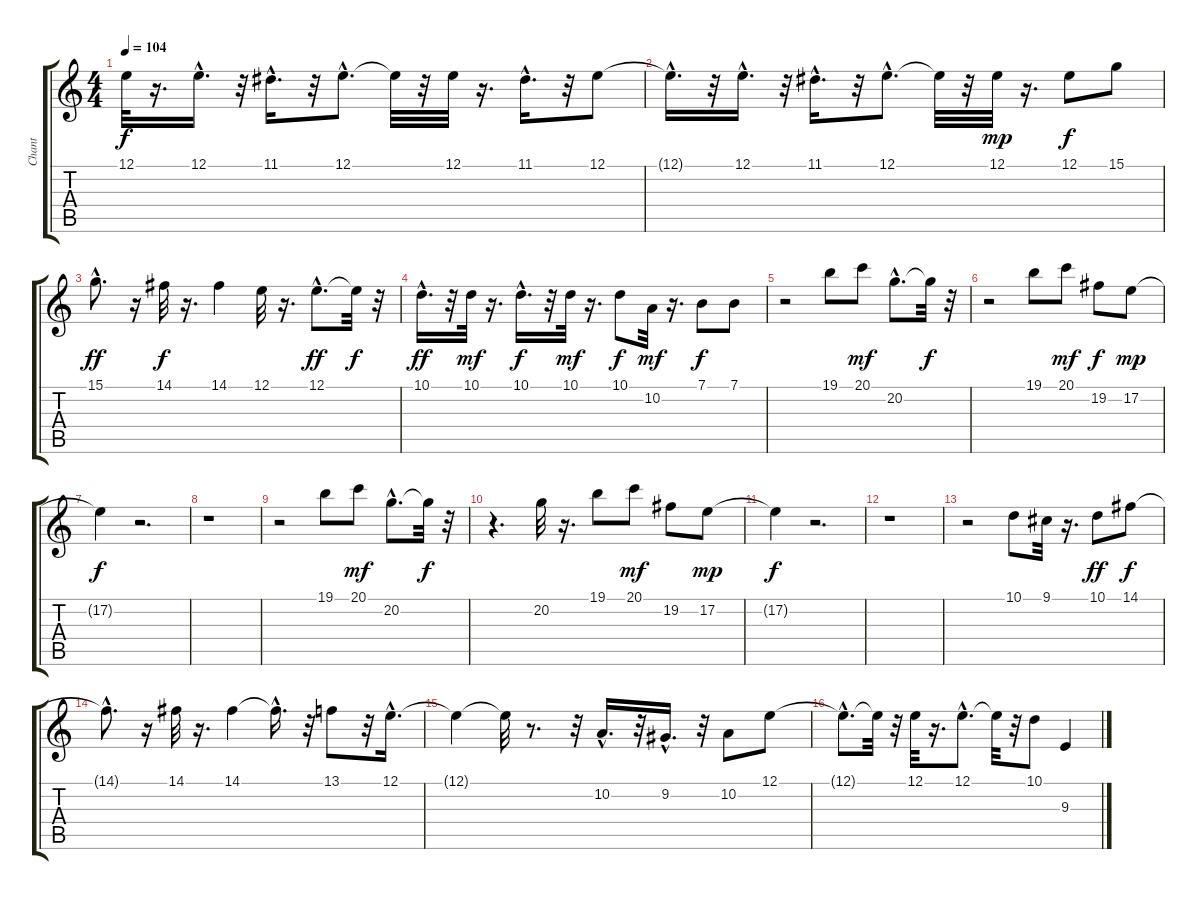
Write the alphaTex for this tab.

\track ("Chant" "Chant") {instrument flute}
\staff {score tabs}
\tuning (E4 B3 G3 D3 A2 E2) {hide}
\ts (4 4)
\tempo 104
\clef g2
\ks c
12.1.32{dy f} r.16{d} 12.1{hac}.16{d} r.32 11.1{hac}.16{d} r.32 12.1{hac}.8{d} 12.1{t}.32 r.32 12.1.32 r.16{d} 11.1{hac}.16{d} r.32 12.1.8 |
12.1{hac t}.16{d} r.32 12.1{hac}.16{d} r.32 11.1{hac}.16{d} r.32 12.1{hac}.8{d} 12.1{t}.32 r.32 12.1.32{dy mp} r.16{d} 12.1.8{dy f} 15.1.8 |
15.1{hac}.8{d dy ff} r.16 14.1.32{dy f} r.16{d} 14.1.4 12.1.32 r.16{d} 12.1{hac}.8{d dy ff} 12.1{t}.32{dy f} r.32 |
10.1{hac}.16{d dy ff} r.32 10.1.32{dy mf} r.16{d} 10.1{hac}.16{d dy f} r.32 10.1.32{dy mf} r.16{d} 10.1.8{dy f} 10.2.32{dy mf} r.16{d} 7.1.8{dy f} 7.1.8 |
r.2 19.1.8 20.1.8{dy mf} 20.2{hac}.8{d} 20.2{t}.32{dy f} r.32 |
r.2 19.1.8 20.1.8{dy mf} 19.2.8{dy f} 17.2.8{dy mp} |
17.2{t}.4{dy f} r.2{d} |
r.1 |
r.2 19.1.8 20.1.8{dy mf} 20.2{hac}.8{d} 20.2{t}.32{dy f} r.32 |
r.4{d} 20.2.32 r.16{d} 19.1.8 20.1.8{dy mf} 19.2.8 17.2.8{dy mp} |
17.2{t}.4{dy f} r.2{d} |
r.1 |
r.2 10.1.8 9.1.32 r.16{d} 10.1.8{dy ff} 14.1.8{dy f} |
14.1{hac t}.8{d} r.16 14.1.32 r.16{d} 14.1.4 14.1{hac t}.16{d} r.32 13.1.8 r.32 12.1{hac}.16{d} |
12.1{t}.4 12.1{t}.32 r.8{d} r.32 10.2{hac}.16{d} r.32 9.2{hac}.16{d} r.32 10.2.8 12.1.8 |
12.1{hac t}.8{d} 12.1{t}.32 r.32 12.1.32 r.16{d} 12.1{hac}.8{d} 12.1{t}.32 r.32 10.1.8 9.3.4
